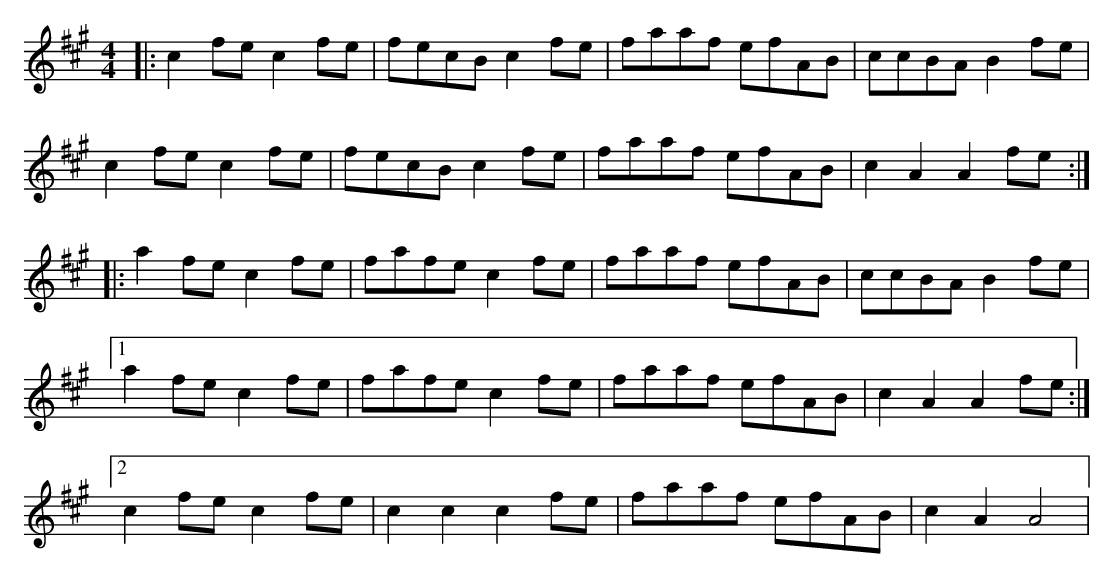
X:1
M:4/4
K:A
|:c2fe c2fe|fecB c2fe|faaf efAB|ccBA B2fe|
c2fe c2fe|fecB c2fe|faaf efAB|c2A2 A2fe:|
|:a2fe c2fe|fafe c2fe|faaf efAB|ccBA B2fe|
[1 a2fe c2fe|fafe c2fe|faaf efAB|c2A2 A2fe:|
[2 c2fe c2fe|c2c2 c2fe|faaf efAB|c2A2 A4|
